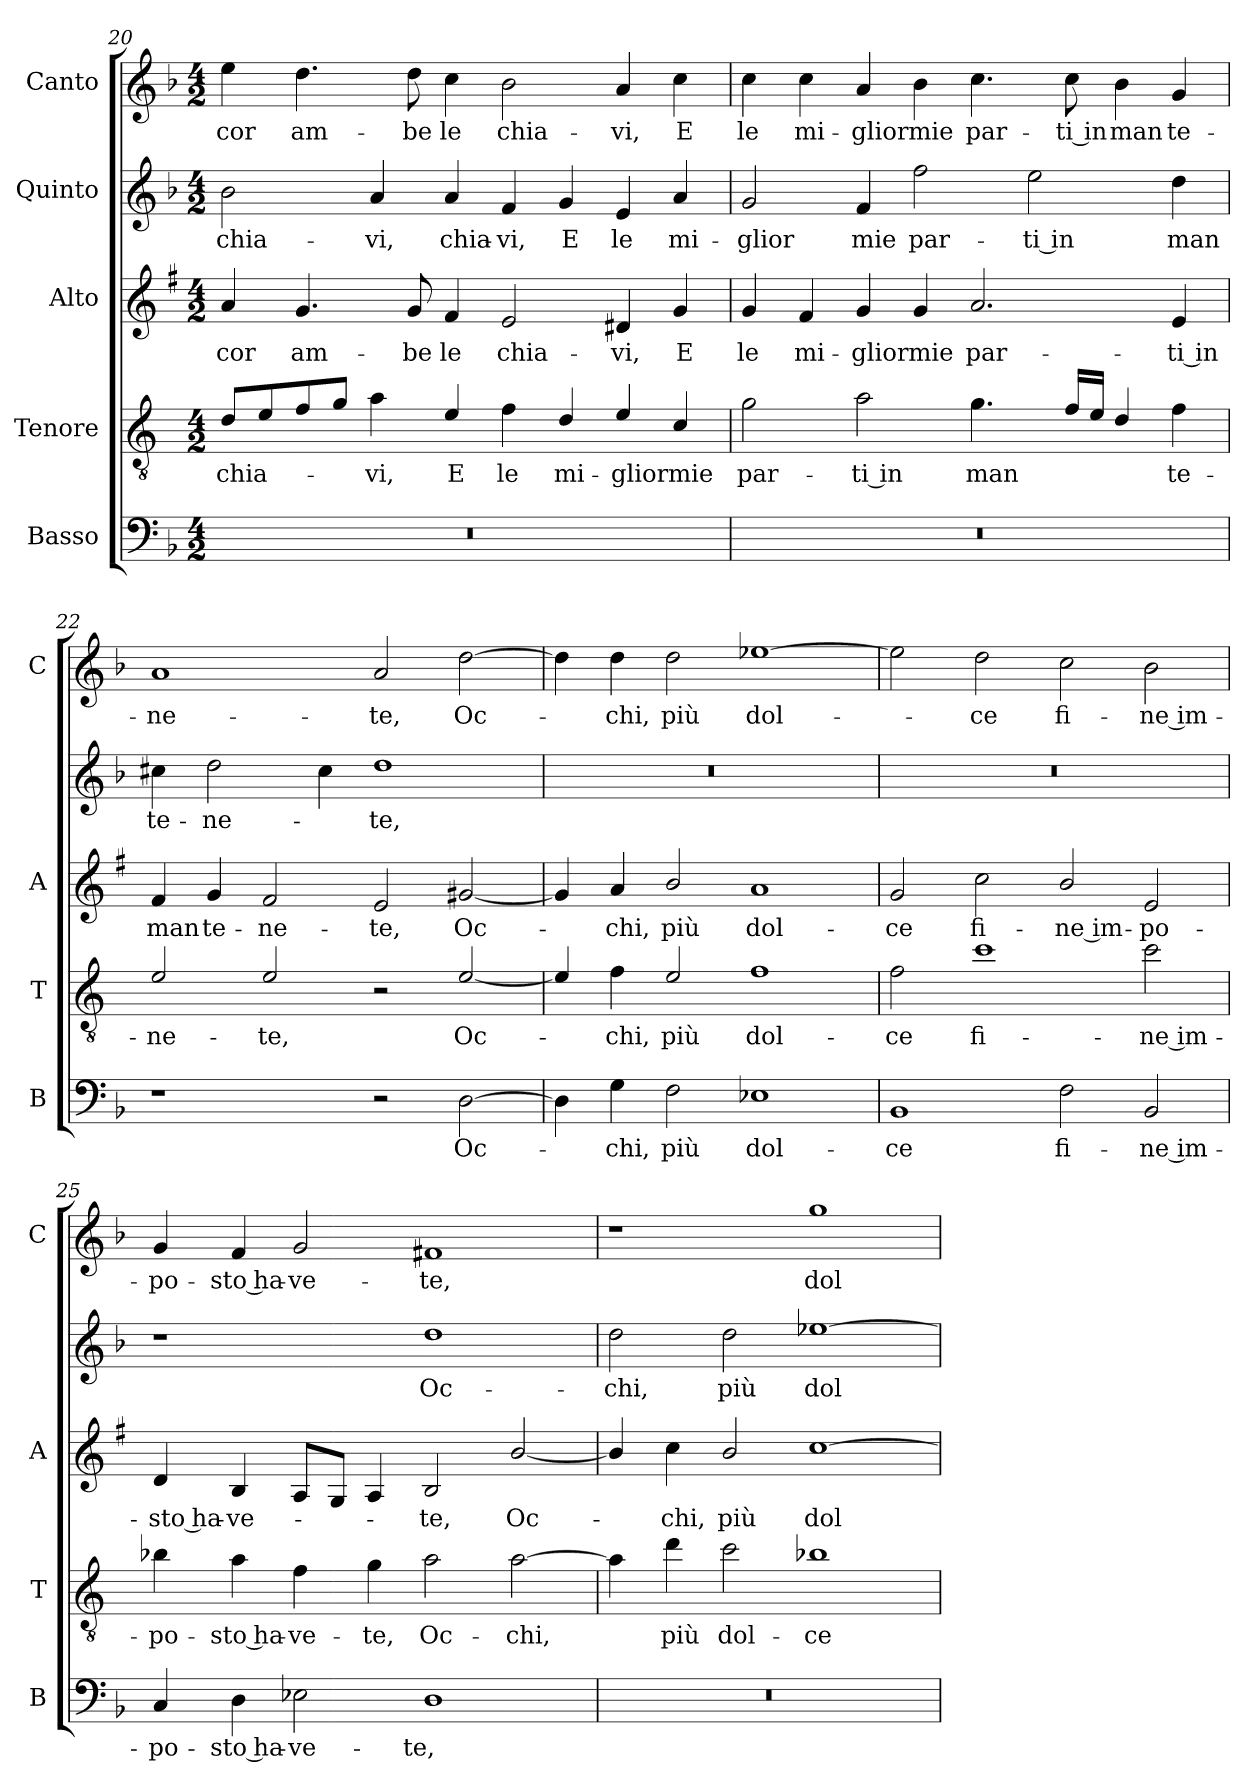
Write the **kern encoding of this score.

**kern	**text	**kern	**text	**kern	**text	**kern	**text	**kern	**text
*part5	*part5	*part4	*part4	*part3	*part3	*part2	*part2	*part1	*part1
*staff5	*staff5	*staff4	*staff4	*staff3	*staff3	*staff2	*staff2	*staff1	*staff1
*I"Basso	*	*I"Tenore	*	*I"Alto	*	*I"Quinto	*	*I"Canto	*
*I'B	*	*I'T	*	*I'A	*	*	*	*I'C	*
*clefF4	*	*clefGv2	*	*clefG2	*	*clefG2	*	*clefG2	*
*	*	*ITrd4c7	*	*ITrd1c2	*	*	*	*	*
*k[b-]	*	*k[b-]	*	*k[b-]	*	*k[b-]	*	*k[b-]	*
*F:	*	*F:	*	*F:	*	*F:	*	*F:	*
*M4/2	*	*M4/2	*	*M4/2	*	*M4/2	*	*M4/2	*
=20	=20	=20	=20	=20	=20	=20	=20	=20	=20
!	!	!	!LO:LY:b	!	!LO:LY:b	!	!LO:LY:b	!	!LO:LY:b
0r	.	8G/L	chia-	4g/	cor	2b-\	chia-	4ee\	cor
.	.	8A/	.	.	.	.	.	.	.
!	!	!	!	!	!LO:LY:b	!	!	!	!LO:LY:b
.	.	8B-/	.	4.f/	am-	.	.	4.dd\	am-
.	.	8c/J	.	.	.	.	.	.	.
!	!	!	!LO:LY:b	!	!	!	!LO:LY:b	!	!
.	.	4d\	-vi,	.	.	4a/	-vi,	.	.
!	!	!	!	!	!LO:LY:b	!	!	!	!LO:LY:b
.	.	.	.	8f/	-be	.	.	8dd\	-be
!	!	!	!LO:LY:b	!	!LO:LY:b	!	!LO:LY:b	!	!LO:LY:b
.	.	4A/	E	4e/	le	4a/	chia-	4cc\	le
!	!	!	!LO:LY:b	!	!LO:LY:b	!	!LO:LY:b	!	!LO:LY:b
.	.	4B-\	le	2d/	chia-	4f/	-vi,	2b-\	chia-
!	!	!	!LO:LY:b	!	!	!	!LO:LY:b	!	!
.	.	4G/	mi-	.	.	4g/	E	.	.
!	!	!	!LO:LY:b	!	!LO:LY:b	!	!LO:LY:b	!	!LO:LY:b
.	.	4A/	-glior	4c#X/	-vi,	4e/	le	4a/	-vi,
!	!	!	!LO:LY:b	!	!LO:LY:b	!	!LO:LY:b	!	!LO:LY:b
.	.	4F/	mie	4f/	E	4a/	mi-	4cc\	E
=21	=21	=21	=21	=21	=21	=21	=21	=21	=21
!	!	!	!LO:LY:b	!	!LO:LY:b	!	!LO:LY:b	!	!LO:LY:b
0r	.	2c\	par-	4f/	le	2g/	-glior	4cc\	le
!	!	!	!	!	!LO:LY:b	!	!	!	!LO:LY:b
.	.	.	.	4e/	mi-	.	.	4cc\	mi-
!	!	!	!LO:LY:b	!	!LO:LY:b	!	!LO:LY:b	!	!LO:LY:b
.	.	2d\	-ti in	4f/	-glior	4f/	mie	4a/	-glior
!	!	!	!	!	!LO:LY:b	!	!LO:LY:b	!	!LO:LY:b
.	.	.	.	4f/	mie	2ff\	par-	4b-\	mie
!	!	!	!LO:LY:b	!	!LO:LY:b	!	!	!	!LO:LY:b
.	.	4.c\	man	2.g/	par-	.	.	4.cc\	par-
!	!	!	!	!	!	!	!LO:LY:b	!	!
.	.	.	.	.	.	2ee\	-ti in	.	.
!	!	!	!	!	!	!	!	!	!LO:LY:b
.	.	16B-/LL	.	.	.	.	.	8cc\	-ti in
.	.	16A/JJ	.	.	.	.	.	.	.
!	!	!	!	!	!	!	!	!	!LO:LY:b
.	.	4G/	.	.	.	.	.	4b-\	man
!	!	!	!LO:LY:b	!	!LO:LY:b	!	!LO:LY:b	!	!LO:LY:b
.	.	4B-\	te-	4d/	-ti in	4dd\	man	4g/	te-
!!LO:LB:g=z
=22	=22	=22	=22	=22	=22	=22	=22	=22	=22
!	!	!	!LO:LY:b	!	!LO:LY:b	!	!LO:LY:b	!	!LO:LY:b
1r	.	2A/	-ne-	4e/	man	4cc#X\	te-	1a	-ne-
!	!	!	!	!	!LO:LY:b	!	!LO:LY:b	!	!
.	.	.	.	4f/	te-	2dd\	-ne-	.	.
!	!	!	!LO:LY:b	!	!LO:LY:b	!	!	!	!
.	.	2A/	-te,	2e/	-ne-	.	.	.	.
.	.	.	.	.	.	4cc#\	.	.	.
!	!	!	!	!	!LO:LY:b	!	!LO:LY:b	!	!LO:LY:b
2r	.	2r	.	2d/	-te,	1dd	-te,	2a/	-te,
!	!LO:LY:b	!	!LO:LY:b	!	!LO:LY:b	!	!	!	!LO:LY:b
[2D\	Oc-	[2A/	Oc-	[2f#X/	Oc-	.	.	[2dd\	Oc-
=23	=23	=23	=23	=23	=23	=23	=23	=23	=23
4D\]	.	4A/]	.	4f#/]	.	0r	.	4dd\]	.
!	!LO:LY:b	!	!LO:LY:b	!	!LO:LY:b	!	!	!	!LO:LY:b
4G\	-chi,	4B-\	-chi,	4g/	-chi,	.	.	4dd\	-chi,
!	!LO:LY:b	!	!LO:LY:b	!	!LO:LY:b	!	!	!	!LO:LY:b
2F\	più	2A/	più	2a/	più	.	.	2dd\	più
!	!LO:LY:b	!	!LO:LY:b	!	!LO:LY:b	!	!	!	!LO:LY:b
1E-X	dol-	1B-	dol-	1g	dol-	.	.	[1ee-X	dol-
=24	=24	=24	=24	=24	=24	=24	=24	=24	=24
!	!LO:LY:b	!	!LO:LY:b	!	!LO:LY:b	!	!	!	!
1BB-	-ce	2B-\	-ce	2f/	-ce	0r	.	2ee-\]	.
!	!	!	!LO:LY:b	!	!LO:LY:b	!	!	!	!LO:LY:b
.	.	1f	fi-	2b-\	fi-	.	.	2dd\	-ce
!	!LO:LY:b	!	!	!	!LO:LY:b	!	!	!	!LO:LY:b
2F\	fi-	.	.	2a/	-ne im-	.	.	2cc\	fi-
!	!LO:LY:b	!	!LO:LY:b	!	!LO:LY:b	!	!	!	!LO:LY:b
2BB-/	-ne im-	2f\	-ne im-	2d/	-po-	.	.	2b-\	-ne im-
=25	=25	=25	=25	=25	=25	=25	=25	=25	=25
!	!LO:LY:b	!	!LO:LY:b	!	!LO:LY:b	!	!	!	!LO:LY:b
4C/	-po-	4e-X\	-po-	4c/	-sto ha-	1r	.	4g/	-po-
!	!LO:LY:b	!	!LO:LY:b	!	!LO:LY:b	!	!	!	!LO:LY:b
4D\	-sto ha-	4d\	-sto ha-	4A/	-ve-	.	.	4f/	-sto ha-
!	!LO:LY:b	!	!LO:LY:b	!	!	!	!	!	!LO:LY:b
2E-X\	-ve-	4B-\	-ve-	8G/L	.	.	.	2g/	-ve-
.	.	.	.	8F/J	.	.	.	.	.
!	!	!	!LO:LY:b	!	!	!	!	!	!
.	.	4c\	-te,	4G/	.	.	.	.	.
!	!LO:LY:b	!	!LO:LY:b	!	!LO:LY:b	!	!LO:LY:b	!	!LO:LY:b
1D	-te,	2d\	Oc-	2A/	-te,	1dd	Oc-	1f#X	-te,
!	!	!	!LO:LY:b	!	!LO:LY:b	!	!	!	!
.	.	[2d\	-chi,	[2a/	Oc-	.	.	.	.
!!LO:PB:g=z
=26	=26	=26	=26	=26	=26	=26	=26	=26	=26
!	!	!	!	!	!	!	!LO:LY:b	!	!
0r	.	4d\]	.	4a/]	.	2dd\	-chi,	1r	.
!	!	!	!LO:LY:b	!	!LO:LY:b	!	!	!	!
.	.	4g\	più	4b-\	-chi,	.	.	.	.
!	!	!	!LO:LY:b	!	!LO:LY:b	!	!LO:LY:b	!	!
.	.	2f\	dol-	2a/	più	2dd\	più	.	.
!	!	!	!LO:LY:b	!	!LO:LY:b	!	!LO:LY:b	!	!LO:LY:b
.	.	1e-X	-ce	[1b-	dol-	[1ee-X	dol-	1gg	dol-
=	=	=	=	=	=	=	=	=	=
*-	*-	*-	*-	*-	*-	*-	*-	*-	*-
